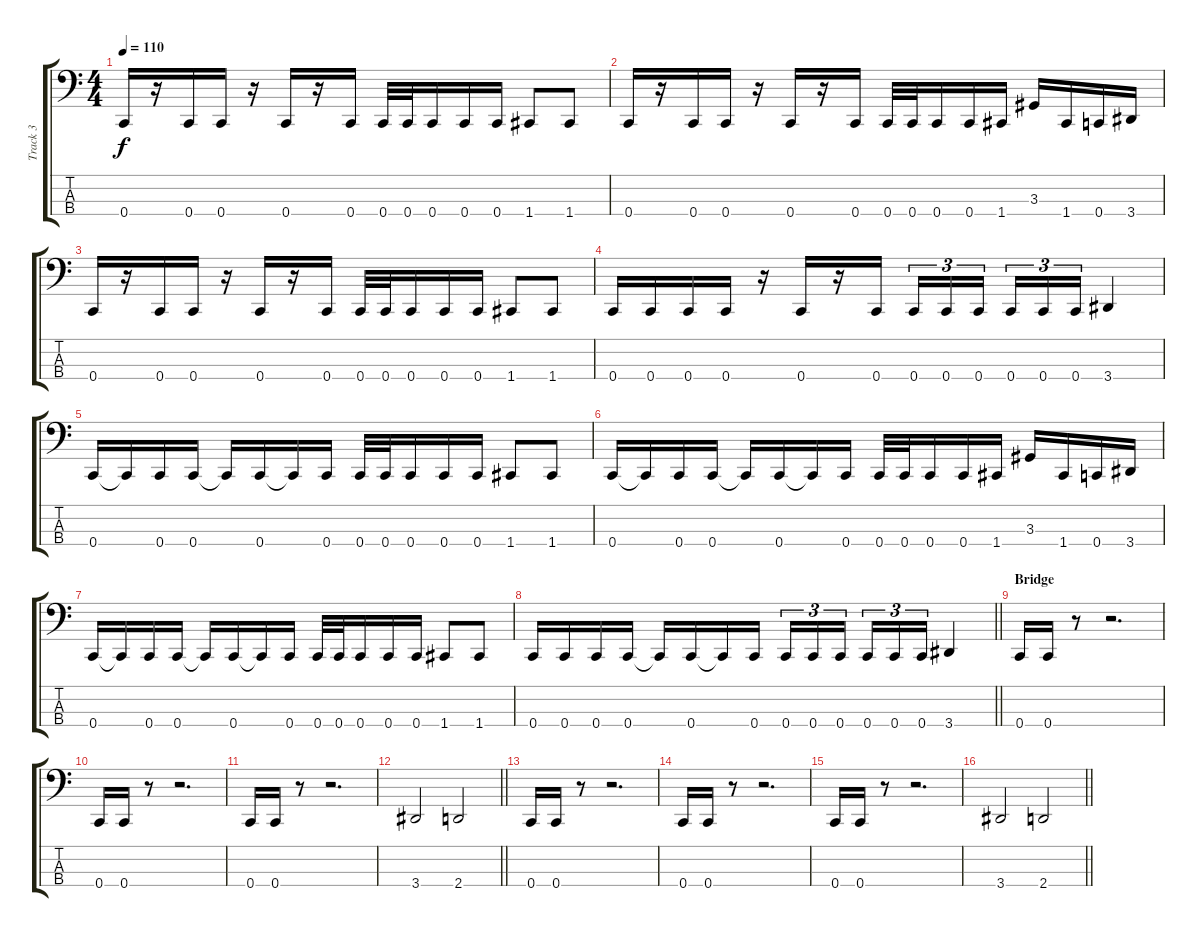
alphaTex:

\track ("Track 3" "Track 3") {instrument electricbassfinger}
\staff {score tabs}
\tuning (Eb2 Bb1 F1 C1) {hide}
\ts (4 4)
\tempo 110
\clef f4
\ks c
0.4.16{dy f} r.16 0.4.16 0.4.16 r.16 0.4.16 r.16 0.4.16 0.4.32 0.4.32 0.4.16 0.4.16 0.4.16 1.4.8 1.4.8 |
0.4.16 r.16 0.4.16 0.4.16 r.16 0.4.16 r.16 0.4.16 0.4.32 0.4.32 0.4.16 0.4.16 1.4.16 3.3.16 1.4.16 0.4.16 3.4.16 |
0.4.16 r.16 0.4.16 0.4.16 r.16 0.4.16 r.16 0.4.16 0.4.32 0.4.32 0.4.16 0.4.16 0.4.16 1.4.8 1.4.8 |
0.4.16 0.4.16 0.4.16 0.4.16 r.16 0.4.16 r.16 0.4.16 0.4.16{tu (3 2)} 0.4.16{tu (3 2)} 0.4.16{tu (3 2)} 0.4.16{tu (3 2)} 0.4.16{tu (3 2)} 0.4.16{tu (3 2)} 3.4.4 |
0.4.16 0.4{t}.16 0.4.16 0.4.16 0.4{t}.16 0.4.16 0.4{t}.16 0.4.16 0.4.32 0.4.32 0.4.16 0.4.16 0.4.16 1.4.8 1.4.8 |
0.4.16 0.4{t}.16 0.4.16 0.4.16 0.4{t}.16 0.4.16 0.4{t}.16 0.4.16 0.4.32 0.4.32 0.4.16 0.4.16 1.4.16 3.3.16 1.4.16 0.4.16 3.4.16 |
0.4.16 0.4{t}.16 0.4.16 0.4.16 0.4{t}.16 0.4.16 0.4{t}.16 0.4.16 0.4.32 0.4.32 0.4.16 0.4.16 0.4.16 1.4.8 1.4.8 |
\barLineRight lightlight
0.4.16 0.4.16 0.4.16 0.4.16 0.4{t}.16 0.4.16 0.4{t}.16 0.4.16 0.4.16{tu (3 2)} 0.4.16{tu (3 2)} 0.4.16{tu (3 2)} 0.4.16{tu (3 2)} 0.4.16{tu (3 2)} 0.4.16{tu (3 2)} 3.4.4 |
\section ("" "Bridge")
0.4.16 0.4.16 r.8 r.2{d} |
0.4.16 0.4.16 r.8 r.2{d} |
0.4.16 0.4.16 r.8 r.2{d} |
\barLineRight lightlight
3.4.2 2.4.2 |
0.4.16 0.4.16 r.8 r.2{d} |
0.4.16 0.4.16 r.8 r.2{d} |
0.4.16 0.4.16 r.8 r.2{d} |
\barLineRight lightlight
3.4.2 2.4.2
